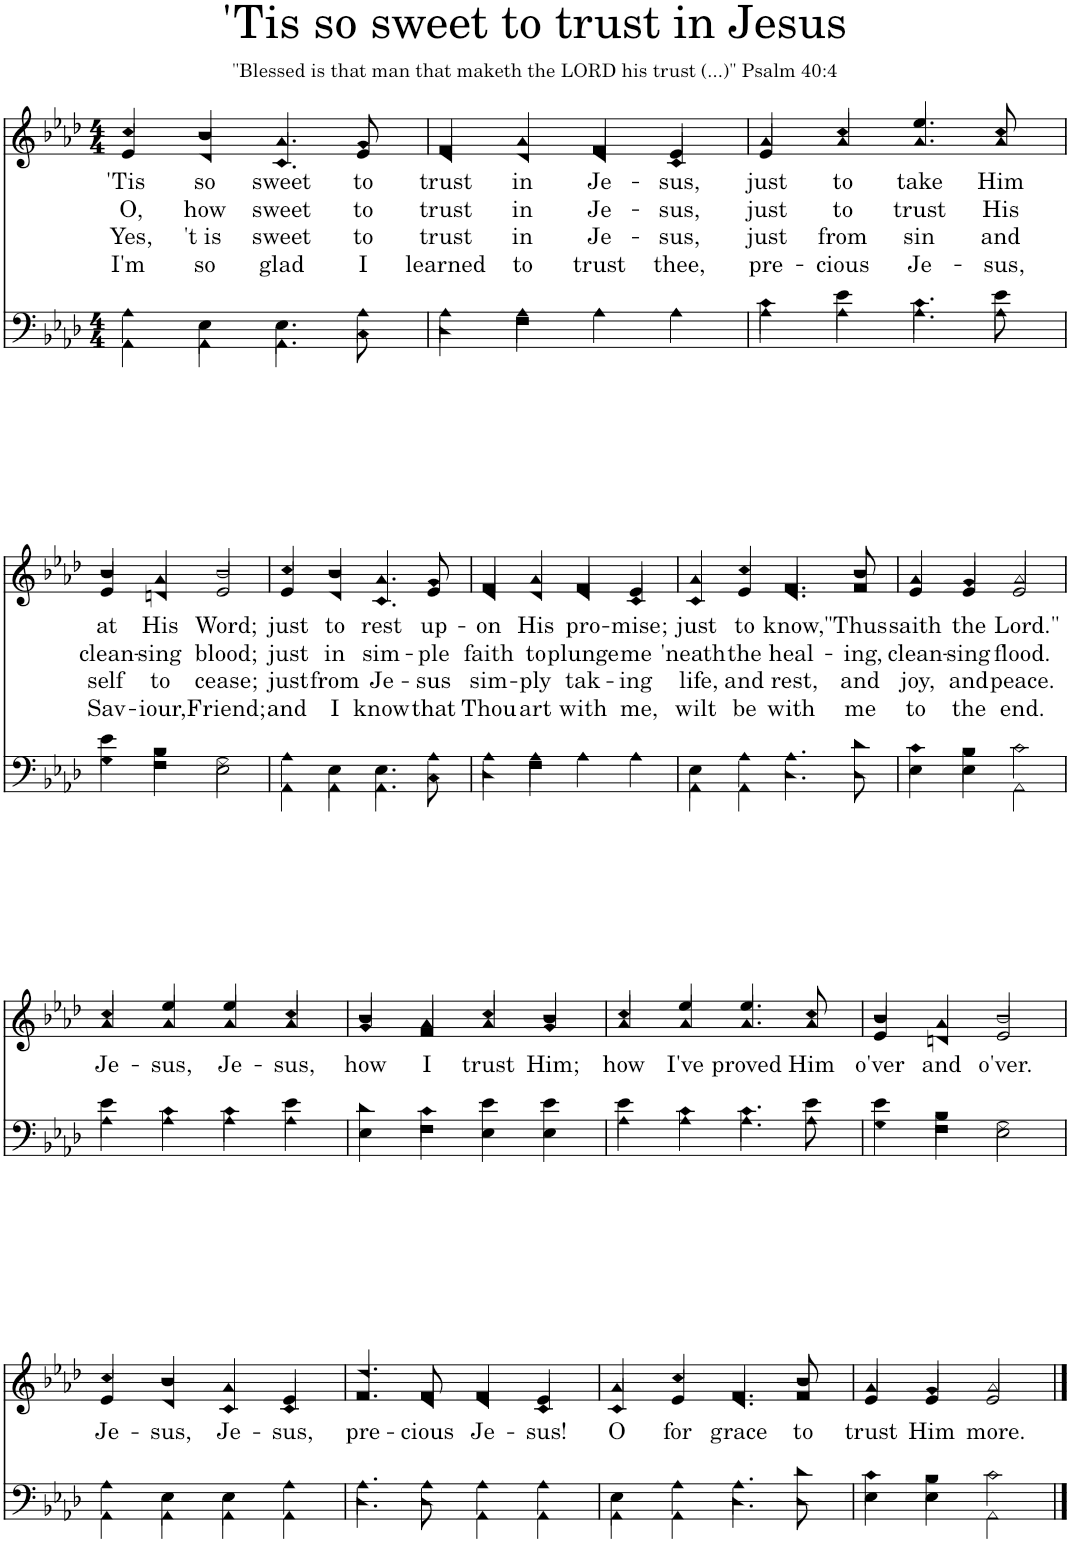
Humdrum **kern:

**kern	**kern	**text	**text	**text	**text
*part2	*part1	*part1	*part1	*part1	*part1
*staff2	*staff1	*staff1	*staff1	*staff1	*staff1
*I"Men	*I"Women	*	*	*	*
*clefF4	*clefG2	*	*	*	*
*k[b-e-a-d-]	*k[b-e-a-d-]	*	*	*	*
*M4/4	*M4/4	*	*	*	*
=1	=1	=1	=1	=1	=1
*^	*	*	*	*	*
!	!	!	!LO:LY:b	!LO:LY:b	!LO:LY:b	!LO:LY:b
*	*	*^	*	*	*	*
4A-\	4AA-\	4cc/	4e-/	'Tis	O,	Yes,	I'm
!	!	!	!	!LO:LY:b	!LO:LY:b	!LO:LY:b	!LO:LY:b
4E-\	4AA-\	4b-/	4d-/	so	how	't is	so
!	!	!	!	!LO:LY:b	!LO:LY:b	!LO:LY:b	!LO:LY:b
4.E-\	4.AA-\	4.a-/	4.c/	sweet	sweet	sweet	glad
!	!	!	!	!LO:LY:b	!LO:LY:b	!LO:LY:b	!LO:LY:b
8A-\	8C\	8g/	8e-/	to	to	to	I
=2	=2	=2	=2	=2	=2	=2	=2
!	!	!	!	!LO:LY:b	!LO:LY:b	!LO:LY:b	!LO:LY:b
4A-\	4D-\	4f/	4d-/	trust	trust	trust	learned
!	!	!	!	!LO:LY:b	!LO:LY:b	!LO:LY:b	!LO:LY:b
4A-\	4F\	4a-/	4d-/	in	in	in	to
!	!	!	!	!LO:LY:b	!LO:LY:b	!LO:LY:b	!LO:LY:b
4A-	4A-\	4f/	4d-/	Je-	Je-	Je-	trust
!	!	!	!	!LO:LY:b	!LO:LY:b	!LO:LY:b	!LO:LY:b
4A-	4A-\	4e-/	4c/	-sus,	-sus,	-sus,	thee,
=3	=3	=3	=3	=3	=3	=3	=3
!	!	!	!	!LO:LY:b	!LO:LY:b	!LO:LY:b	!LO:LY:b
4c\	4A-\	4a-/	4e-/	just	just	just	pre-
!	!	!	!	!LO:LY:b	!LO:LY:b	!LO:LY:b	!LO:LY:b
4e-\	4A-\	4cc/	4a-/	to	to	from	-cious
!	!	!	!	!LO:LY:b	!LO:LY:b	!LO:LY:b	!LO:LY:b
4.c\	4.A-\	4.ee-/	4.a-/	take	trust	sin	Je-
!	!	!	!	!LO:LY:b	!LO:LY:b	!LO:LY:b	!LO:LY:b
8e-\	8A-\	8cc/	8a-/	Him	His	and	-sus,
!!LO:LB:g=z	!!
=4	=4	=4	=4	=4	=4	=4	=4
!	!	!	!	!LO:LY:b	!LO:LY:b	!LO:LY:b	!LO:LY:b
4e-\	4G\	4b-/	4e-/	at	clean-	self	Sav-
!	!	!	!	!LO:LY:b	!LO:LY:b	!LO:LY:b	!LO:LY:b
4B-\	4F\	4a-/	4dn/	His	-sing	to	-iour,
!	!	!	!	!LO:LY:b	!LO:LY:b	!LO:LY:b	!LO:LY:b
2G\	2E-\	2b-/	2e-/	Word;	blood;	cease;	Friend;
=5	=5	=5	=5	=5	=5	=5	=5
!	!	!	!	!LO:LY:b	!LO:LY:b	!LO:LY:b	!LO:LY:b
4A-\	4AA-\	4cc/	4e-/	just	just	just	and
!	!	!	!	!LO:LY:b	!LO:LY:b	!LO:LY:b	!LO:LY:b
4E-\	4AA-\	4b-/	4d-/	to	in	from	I
!	!	!	!	!LO:LY:b	!LO:LY:b	!LO:LY:b	!LO:LY:b
4.E-\	4.AA-\	4.a-/	4.c/	rest	sim-	Je-	know
!	!	!	!	!LO:LY:b	!LO:LY:b	!LO:LY:b	!LO:LY:b
8A-\	8C\	8g/	8e-/	up-	-ple	-sus	that
=6	=6	=6	=6	=6	=6	=6	=6
!	!	!	!	!LO:LY:b	!LO:LY:b	!LO:LY:b	!LO:LY:b
4A-\	4D-\	4f/	4d-/	-on	faith	sim-	Thou
!	!	!	!	!LO:LY:b	!LO:LY:b	!LO:LY:b	!LO:LY:b
4A-\	4F\	4a-/	4d-/	His	to	-ply	art
!	!	!	!	!LO:LY:b	!LO:LY:b	!LO:LY:b	!LO:LY:b
4A-	4A-\	4f/	4d-/	pro-	plunge	tak-	with
!	!	!	!	!LO:LY:b	!LO:LY:b	!LO:LY:b	!LO:LY:b
4A-	4A-\	4e-/	4c/	-mise;	me	-ing	me,
=7	=7	=7	=7	=7	=7	=7	=7
!	!	!	!	!LO:LY:b	!LO:LY:b	!LO:LY:b	!LO:LY:b
4E-\	4AA-\	4a-/	4c/	just	'neath	life,	wilt
!	!	!	!	!LO:LY:b	!LO:LY:b	!LO:LY:b	!LO:LY:b
4A-\	4AA-\	4cc/	4e-/	to	the	and	be
!	!	!	!	!LO:LY:b	!LO:LY:b	!LO:LY:b	!LO:LY:b
4.A-\	4.D-\	4.f/	4.d-/	know,	heal-	rest,	with
!	!	!	!	!LO:LY:b	!LO:LY:b	!LO:LY:b	!LO:LY:b
8d-\	8D-\	8b-/	8f/	"Thus	-ing,	and	me
=8	=8	=8	=8	=8	=8	=8	=8
!	!	!	!	!LO:LY:b	!LO:LY:b	!LO:LY:b	!LO:LY:b
4c\	4E-\	4a-/	4e-/	saith	clean-	joy,	to
!	!	!	!	!LO:LY:b	!LO:LY:b	!LO:LY:b	!LO:LY:b
4B-\	4E-\	4g/	4e-/	the	-sing	and	the
!	!	!	!	!LO:LY:b	!LO:LY:b	!LO:LY:b	!LO:LY:b
2c\	2AA-\	2a-/	2e-/	Lord."	flood.	peace.	end.
!!LO:LB:g=z	!!
=9	=9	=9	=9	=9	=9	=9	=9
!	!	!	!	!LO:LY:b	!	!	!
4e-\	4A-\	4cc/	4a-/	Je-	.	.	.
!	!	!	!	!LO:LY:b	!	!	!
4c\	4A-\	4ee-/	4a-/	-sus,	.	.	.
!	!	!	!	!LO:LY:b	!	!	!
4c\	4A-\	4ee-/	4a-/	Je-	.	.	.
!	!	!	!	!LO:LY:b	!	!	!
4e-\	4A-\	4cc/	4a-/	-sus,	.	.	.
=10	=10	=10	=10	=10	=10	=10	=10
!	!	!	!	!LO:LY:b	!	!	!
4d-\	4E-\	4b-/	4g/	how	.	.	.
!	!	!	!	!LO:LY:b	!	!	!
4c\	4F\	4a-/	4f/	I	.	.	.
!	!	!	!	!LO:LY:b	!	!	!
4e-\	4E-\	4cc/	4a-/	trust	.	.	.
!	!	!	!	!LO:LY:b	!	!	!
4e-\	4E-\	4b-/	4g/	Him;	.	.	.
=11	=11	=11	=11	=11	=11	=11	=11
!	!	!	!	!LO:LY:b	!	!	!
4e-\	4A-\	4cc/	4a-/	how	.	.	.
!	!	!	!	!LO:LY:b	!	!	!
4c\	4A-\	4ee-/	4a-/	I've	.	.	.
!	!	!	!	!LO:LY:b	!	!	!
4.c\	4.A-\	4.ee-/	4.a-/	proved	.	.	.
!	!	!	!	!LO:LY:b	!	!	!
8e-\	8A-\	8cc/	8a-/	Him	.	.	.
=12	=12	=12	=12	=12	=12	=12	=12
!	!	!	!	!LO:LY:b	!	!	!
4e-\	4G\	4b-/	4e-/	o'ver	.	.	.
!	!	!	!	!LO:LY:b	!	!	!
4B-\	4F\	4a-/	4dn/	and	.	.	.
!	!	!	!	!LO:LY:b	!	!	!
2G\	2E-\	2b-/	2e-/	o'ver.	.	.	.
!!LO:LB:g=z	!!
=13	=13	=13	=13	=13	=13	=13	=13
!	!	!	!	!LO:LY:b	!	!	!
4A-\	4AA-\	4cc/	4e-/	Je-	.	.	.
!	!	!	!	!LO:LY:b	!	!	!
4E-\	4AA-\	4b-/	4d-/	-sus,	.	.	.
!	!	!	!	!LO:LY:b	!	!	!
4E-\	4AA-\	4a-/	4c/	Je-	.	.	.
!	!	!	!	!LO:LY:b	!	!	!
4A-\	4AA-\	4e-/	4c/	-sus,	.	.	.
=14	=14	=14	=14	=14	=14	=14	=14
!	!	!	!	!LO:LY:b	!	!	!
4.A-\	4.D-\	4.dd-/	4.f/	pre-	.	.	.
!	!	!	!	!LO:LY:b	!	!	!
8A-\	8D-\	8f/	8d-/	-cious	.	.	.
!	!	!	!	!LO:LY:b	!	!	!
4A-\	4AA-\	4f/	4d-/	Je-	.	.	.
!	!	!	!	!LO:LY:b	!	!	!
4A-\	4AA-\	4e-/	4c/	-sus!	.	.	.
=15	=15	=15	=15	=15	=15	=15	=15
!	!	!	!	!LO:LY:b	!	!	!
4E-\	4AA-\	4a-/	4c/	O	.	.	.
!	!	!	!	!LO:LY:b	!	!	!
4A-\	4AA-\	4cc/	4e-/	for	.	.	.
!	!	!	!	!LO:LY:b	!	!	!
4.A-\	4.D-\	4.f/	4.d-/	grace	.	.	.
!	!	!	!	!LO:LY:b	!	!	!
8d-\	8D-\	8b-/	8f/	to	.	.	.
=16	=16	=16	=16	=16	=16	=16	=16
!	!	!	!	!LO:LY:b	!	!	!
4c\	4E-\	4a-/	4e-/	trust	.	.	.
!	!	!	!	!LO:LY:b	!	!	!
4B-\	4E-\	4g/	4e-/	Him	.	.	.
!	!	!	!	!LO:LY:b	!	!	!
2c\	2AA-\	2a-/	2e-/	more.	.	.	.
*v	*v	*	*	*	*	*	*
*	*v	*v	*	*	*	*
==	==	==	==	==	==
*-	*-	*-	*-	*-	*-
